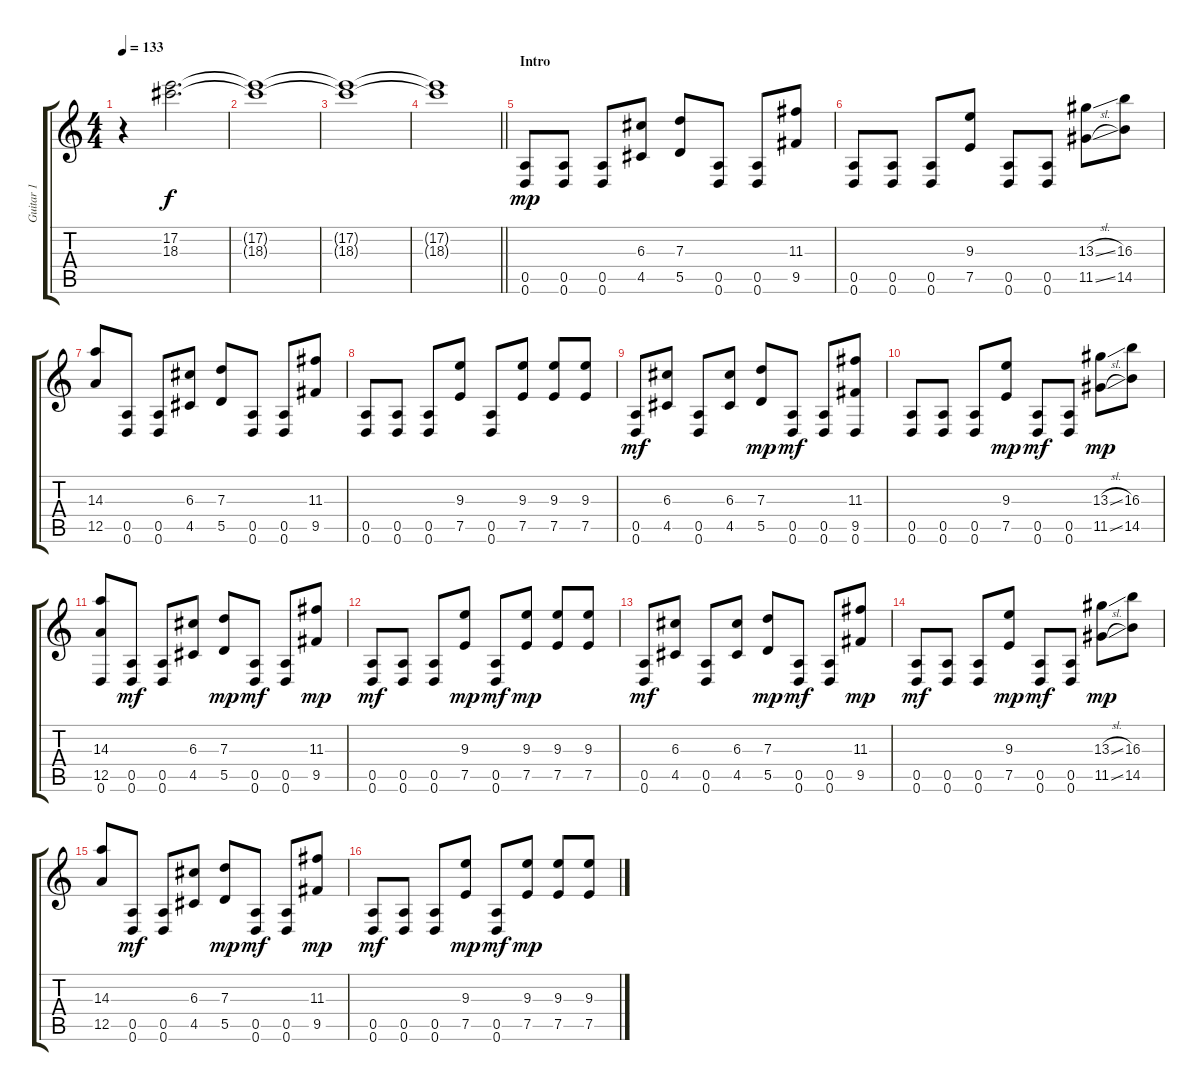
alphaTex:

\track ("Guitar 1" "Guitar 1") {instrument distortionguitar}
\staff {score tabs}
\tuning (E4 B3 G3 D3 A2 D2) {hide}
\ts (4 4)
\tempo 133
\clef g2
\ks c
r.4{dy f volume 0 instrument distortionguitar} (17.2 18.3).2{d volume 13} |
(17.2{t} 18.3{t}).1 |
(17.2{t} 18.3{t}).1 |
\barLineRight lightlight
(17.2{t} 18.3{t}).1 |
\section ("" "Intro")
(0.5 0.6).8{dy mp} (0.5 0.6).8 (0.5 0.6).8 (6.3 4.5).8 (7.3 5.5).8 (0.5 0.6).8 (0.5 0.6).8 (11.3 9.5).8 |
(0.5 0.6).8 (0.5 0.6).8 (0.5 0.6).8 (9.3 7.5).8 (0.5 0.6).8 (0.5 0.6).8 (13.3{sl} 11.5{sl}).8 (16.3 14.5).8 |
(14.3 12.5).8 (0.5 0.6).8 (0.5 0.6).8 (6.3 4.5).8 (7.3 5.5).8 (0.5 0.6).8 (0.5 0.6).8 (11.3 9.5).8 |
(0.5 0.6).8 (0.5 0.6).8 (0.5 0.6).8 (9.3 7.5).8 (0.5 0.6).8 (9.3 7.5).8 (9.3 7.5).8 (9.3 7.5).8 |
(0.5 0.6).8{dy mf} (6.3 4.5).8 (0.5 0.6).8 (6.3 4.5).8 (7.3 5.5).8{dy mp} (0.5 0.6).8{dy mf} (0.5 0.6).8 (11.3 9.5 0.6).8 |
(0.5 0.6).8 (0.5 0.6).8 (0.5 0.6).8 (9.3 7.5).8{dy mp} (0.5 0.6).8{dy mf} (0.5 0.6).8 (13.3{sl} 11.5{sl}).8{dy mp} (16.3 14.5).8 |
(14.3 12.5 0.6).8 (0.5 0.6).8{dy mf} (0.5 0.6).8 (6.3 4.5).8 (7.3 5.5).8{dy mp} (0.5 0.6).8{dy mf} (0.5 0.6).8 (11.3 9.5).8{dy mp} |
(0.5 0.6).8{dy mf} (0.5 0.6).8 (0.5 0.6).8 (9.3 7.5).8{dy mp} (0.5 0.6).8{dy mf} (9.3 7.5).8{dy mp} (9.3 7.5).8 (9.3 7.5).8 |
(0.5 0.6).8{dy mf} (6.3 4.5).8 (0.5 0.6).8 (6.3 4.5).8 (7.3 5.5).8{dy mp} (0.5 0.6).8{dy mf} (0.5 0.6).8 (11.3 9.5).8{dy mp} |
(0.5 0.6).8{dy mf} (0.5 0.6).8 (0.5 0.6).8 (9.3 7.5).8{dy mp} (0.5 0.6).8{dy mf} (0.5 0.6).8 (13.3{sl} 11.5{sl}).8{dy mp} (16.3 14.5).8 |
(14.3 12.5).8 (0.5 0.6).8{dy mf} (0.5 0.6).8 (6.3 4.5).8 (7.3 5.5).8{dy mp} (0.5 0.6).8{dy mf} (0.5 0.6).8 (11.3 9.5).8{dy mp} |
(0.5 0.6).8{dy mf} (0.5 0.6).8 (0.5 0.6).8 (9.3 7.5).8{dy mp} (0.5 0.6).8{dy mf} (9.3 7.5).8{dy mp} (9.3 7.5).8 (9.3 7.5).8
